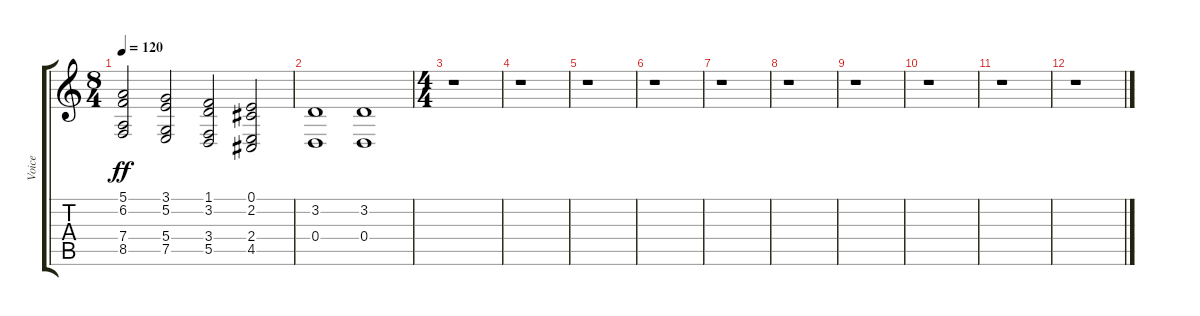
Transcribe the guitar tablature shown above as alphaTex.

\track ("Voice" "Voice") {instrument choiraahs}
\staff {score tabs}
\tuning (E4 B3 G3 D3 A2 E2) {hide}
\ts (8 4)
\tempo 120
\clef g2
\ks c
(5.1 6.2 7.4 8.5).2{dy ff} (3.1 5.2 5.4 7.5).2 (1.1 3.2 3.4 5.5).2 (0.1 2.2 2.4 4.5).2 |
(3.2 0.4).1 (3.2 0.4).1 |
\ts (4 4)
r.1 |
r.1 |
r.1 |
r.1 |
r.1 |
r.1 |
r.1 |
r.1 |
r.1 |
r.1
